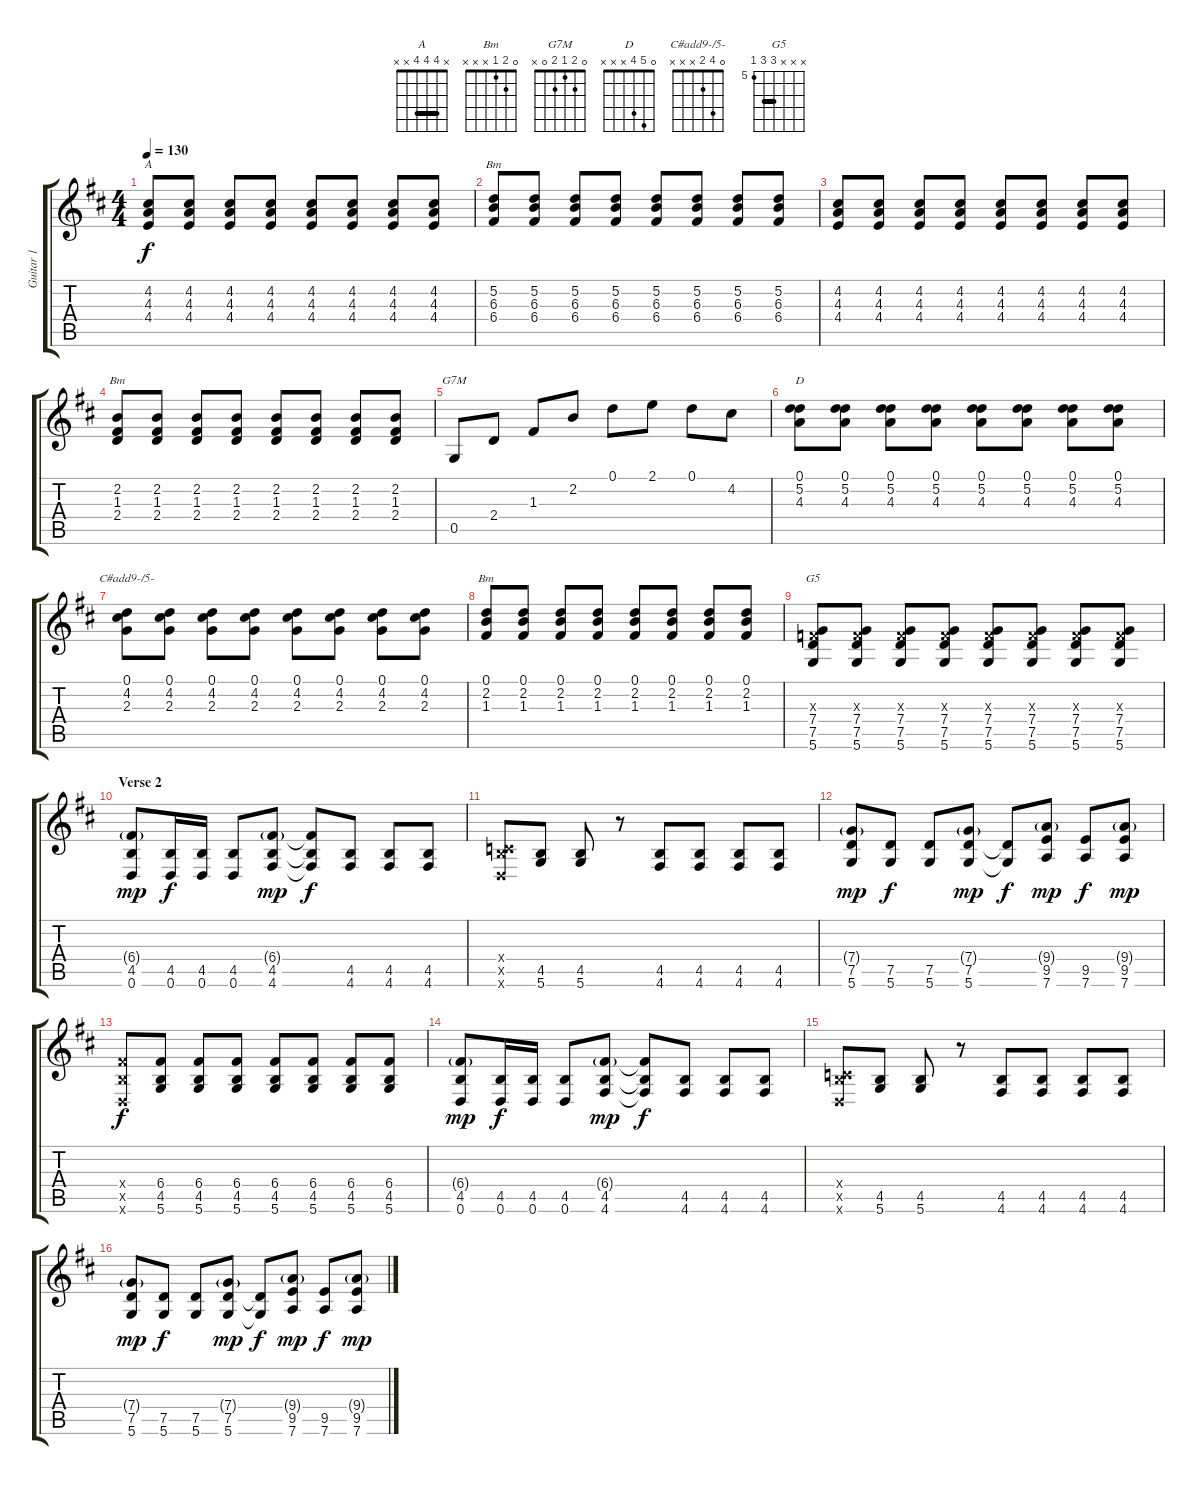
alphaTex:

\track ("Guitar 1" "Guitar 1") {instrument electricguitarclean}
\staff {score tabs}
\tuning (D4 A3 F3 C3 G2 D2) {hide}
\chord ("A" x 4 4 4 x x) {barre 4}
\chord ("Bm" x 5 6 6 x x) {firstfret 5}
\chord ("Bm" x 2 1 2 x x)
\chord ("G7M" 0 2 1 2 0 x)
\chord ("D" 0 5 4 x x x)
\chord ("C#add9-/5-" 0 4 2 x x x)
\chord ("Bm" 0 2 1 x x x)
\chord ("G5" x x x 7 7 5) {firstfret 5 barre 7}
\ts (4 4)
\tempo 130
\clef g2
\ks d
(4.2 4.3 4.4).8{ch "A" dy f} (4.2 4.3 4.4).8 (4.2 4.3 4.4).8 (4.2 4.3 4.4).8 (4.2 4.3 4.4).8 (4.2 4.3 4.4).8 (4.2 4.3 4.4).8 (4.2 4.3 4.4).8 |
(5.2 6.3 6.4).8{ch "Bm"} (5.2 6.3 6.4).8 (5.2 6.3 6.4).8 (5.2 6.3 6.4).8 (5.2 6.3 6.4).8 (5.2 6.3 6.4).8 (5.2 6.3 6.4).8 (5.2 6.3 6.4).8 |
(4.2 4.3 4.4).8 (4.2 4.3 4.4).8 (4.2 4.3 4.4).8 (4.2 4.3 4.4).8 (4.2 4.3 4.4).8 (4.2 4.3 4.4).8 (4.2 4.3 4.4).8 (4.2 4.3 4.4).8 |
(2.2 1.3 2.4).8{ch "Bm"} (2.2 1.3 2.4).8 (2.2 1.3 2.4).8 (2.2 1.3 2.4).8 (2.2 1.3 2.4).8 (2.2 1.3 2.4).8 (2.2 1.3 2.4).8 (2.2 1.3 2.4).8 |
0.5.8{ch "G7M"} 2.4.8 1.3.8 2.2.8 0.1.8 2.1.8 0.1.8 4.2.8 |
(0.1 5.2 4.3).8{ch "D"} (0.1 5.2 4.3).8 (0.1 5.2 4.3).8 (0.1 5.2 4.3).8 (0.1 5.2 4.3).8 (0.1 5.2 4.3).8 (0.1 5.2 4.3).8 (0.1 5.2 4.3).8 |
(0.1 4.2 2.3).8{ch "C#add9-/5-"} (0.1 4.2 2.3).8 (0.1 4.2 2.3).8 (0.1 4.2 2.3).8 (0.1 4.2 2.3).8 (0.1 4.2 2.3).8 (0.1 4.2 2.3).8 (0.1 4.2 2.3).8 |
(0.1 2.2 1.3).8{ch "Bm"} (0.1 2.2 1.3).8 (0.1 2.2 1.3).8 (0.1 2.2 1.3).8 (0.1 2.2 1.3).8 (0.1 2.2 1.3).8 (0.1 2.2 1.3).8 (0.1 2.2 1.3).8 |
(0.3{x} 7.4 7.5 5.6).8{ch "G5"} (0.3{x} 7.4 7.5 5.6).8 (0.3{x} 7.4 7.5 5.6).8 (0.3{x} 7.4 7.5 5.6).8 (0.3{x} 7.4 7.5 5.6).8 (0.3{x} 7.4 7.5 5.6).8 (0.3{x} 7.4 7.5 5.6).8 (0.3{x} 7.4 7.5 5.6).8 |
\section ("" "Verse 2")
(6.4{g} 4.5 0.6).8{dy mp} (4.5 0.6).16{dy f} (4.5 0.6).16 (4.5 0.6).8 (6.4{g} 4.5 4.6).8{dy mp} (6.4{t} 4.5{t} 4.6{t}).8{dy f} (4.5 4.6).8 (4.5 4.6).8 (4.5 4.6).8 |
(0.4{x} 4.5{x} 0.6{x}).8 (4.5 5.6).8 (4.5 5.6).8 r.8 (4.5 4.6).8 (4.5 4.6).8 (4.5 4.6).8 (4.5 4.6).8 |
(7.4{g} 7.5 5.6).8{dy mp} (7.5 5.6).8{dy f} (7.5 5.6).8 (7.4{g} 7.5 5.6).8{dy mp} (7.5{t} 5.6{t}).8{dy f} (9.4{g} 9.5 7.6).8{dy mp} (9.5 7.6).8{dy f} (9.4{g} 9.5 7.6).8{dy mp} |
(6.4{x} 4.5{x} 0.6{x}).8{dy f} (6.4 4.5 5.6).8 (6.4 4.5 5.6).8 (6.4 4.5 5.6).8 (6.4 4.5 5.6).8 (6.4 4.5 5.6).8 (6.4 4.5 5.6).8 (6.4 4.5 5.6).8 |
(6.4{g} 4.5 0.6).8{dy mp} (4.5 0.6).16{dy f} (4.5 0.6).16 (4.5 0.6).8 (6.4{g} 4.5 4.6).8{dy mp} (6.4{t} 4.5{t} 4.6{t}).8{dy f} (4.5 4.6).8 (4.5 4.6).8 (4.5 4.6).8 |
(0.4{x} 4.5{x} 0.6{x}).8 (4.5 5.6).8 (4.5 5.6).8 r.8 (4.5 4.6).8 (4.5 4.6).8 (4.5 4.6).8 (4.5 4.6).8 |
(7.4{g} 7.5 5.6).8{dy mp} (7.5 5.6).8{dy f} (7.5 5.6).8 (7.4{g} 7.5 5.6).8{dy mp} (7.5{t} 5.6{t}).8{dy f} (9.4{g} 9.5 7.6).8{dy mp} (9.5 7.6).8{dy f} (9.4{g} 9.5 7.6).8{dy mp}
